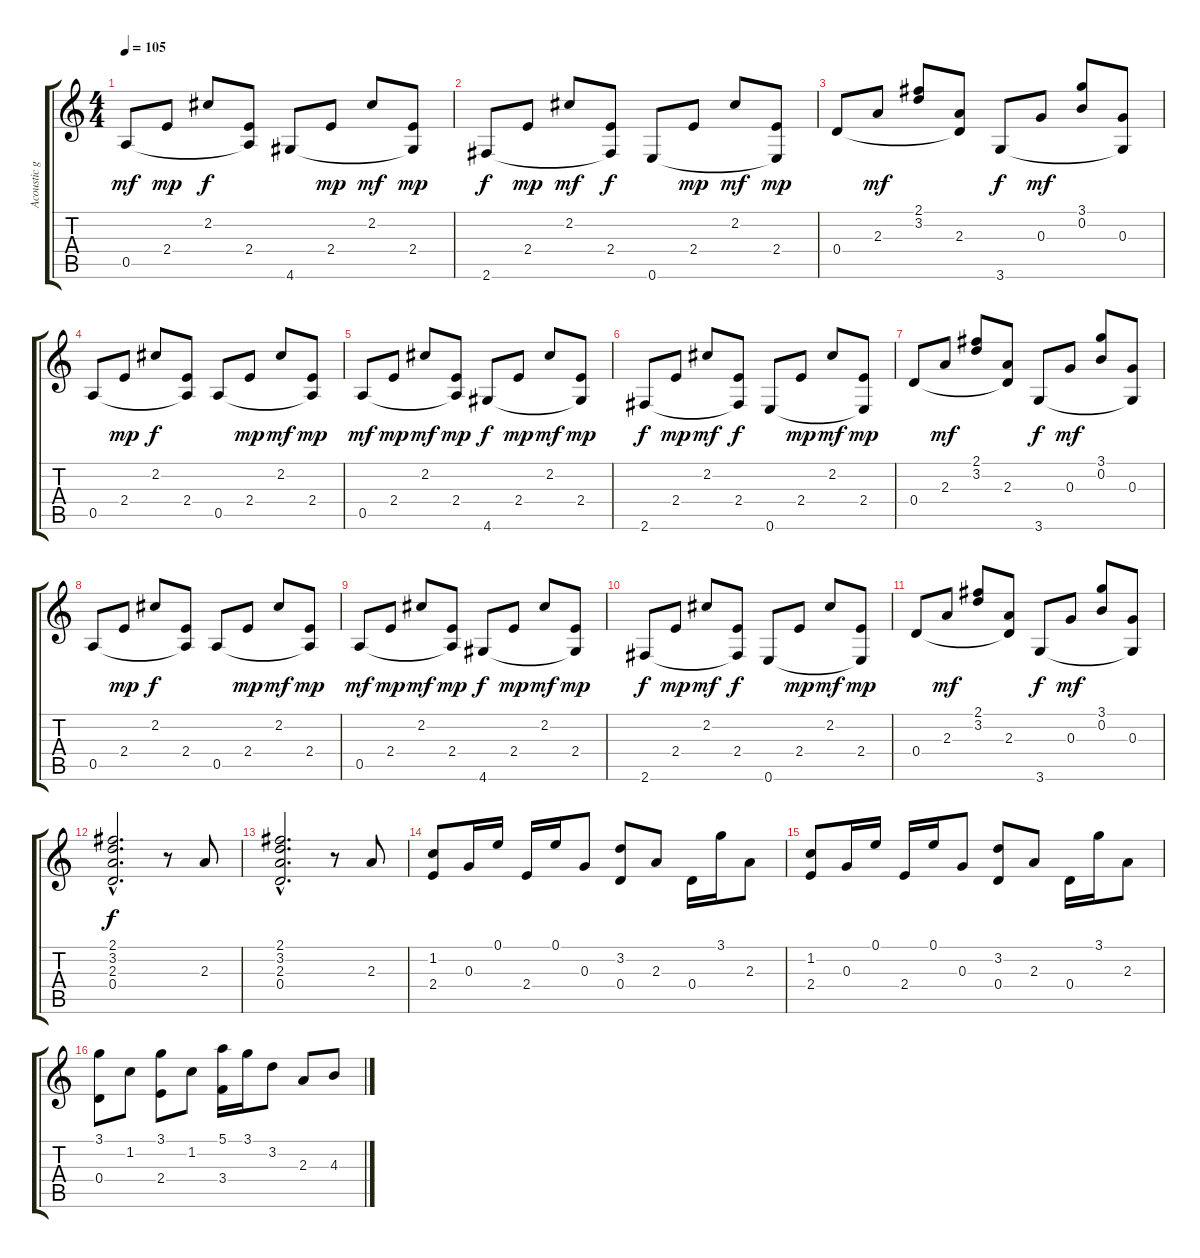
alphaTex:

\track ("Acoustic guitar" "Acoustic g") {instrument acousticguitarsteel}
\staff {score tabs}
\tuning (E4 B3 G3 D3 A2 E2) {hide}
\ts (4 4)
\tempo 105
\clef g2
\ks c
0.5.8{dy mf} 2.4.8{dy mp} 2.2.8{dy f} (2.4 0.5{t}).8 4.6.8 2.4.8{dy mp} 2.2.8{dy mf} (2.4 4.6{t}).8{dy mp} |
2.6.8{dy f} 2.4.8{dy mp} 2.2.8{dy mf} (2.4 2.6{t}).8{dy f} 0.6.8 2.4.8{dy mp} 2.2.8{dy mf} (2.4 0.6{t}).8{dy mp} |
0.4.8 2.3.8{dy mf} (2.1 3.2).8 (2.3 0.4{t}).8 3.6.8{dy f} 0.3.8{dy mf} (3.1 0.2).8 (0.3 3.6{t}).8 |
0.5.8 2.4.8{dy mp} 2.2.8{dy f} (2.4 0.5{t}).8 0.5.8 2.4.8{dy mp} 2.2.8{dy mf} (2.4 0.5{t}).8{dy mp} |
0.5.8{dy mf} 2.4.8{dy mp} 2.2.8{dy mf} (2.4 0.5{t}).8{dy mp} 4.6.8{dy f} 2.4.8{dy mp} 2.2.8{dy mf} (2.4 4.6{t}).8{dy mp} |
2.6.8{dy f} 2.4.8{dy mp} 2.2.8{dy mf} (2.4 2.6{t}).8{dy f} 0.6.8 2.4.8{dy mp} 2.2.8{dy mf} (2.4 0.6{t}).8{dy mp} |
0.4.8 2.3.8{dy mf} (2.1 3.2).8 (2.3 0.4{t}).8 3.6.8{dy f} 0.3.8{dy mf} (3.1 0.2).8 (0.3 3.6{t}).8 |
0.5.8 2.4.8{dy mp} 2.2.8{dy f} (2.4 0.5{t}).8 0.5.8 2.4.8{dy mp} 2.2.8{dy mf} (2.4 0.5{t}).8{dy mp} |
0.5.8{dy mf} 2.4.8{dy mp} 2.2.8{dy mf} (2.4 0.5{t}).8{dy mp} 4.6.8{dy f} 2.4.8{dy mp} 2.2.8{dy mf} (2.4 4.6{t}).8{dy mp} |
2.6.8{dy f} 2.4.8{dy mp} 2.2.8{dy mf} (2.4 2.6{t}).8{dy f} 0.6.8 2.4.8{dy mp} 2.2.8{dy mf} (2.4 0.6{t}).8{dy mp} |
0.4.8 2.3.8{dy mf} (2.1 3.2).8 (2.3 0.4{t}).8 3.6.8{dy f} 0.3.8{dy mf} (3.1 0.2).8 (0.3 3.6{t}).8 |
(2.1{hac} 3.2{hac} 2.3{hac} 0.4{hac}).2{d dy f} r.8 2.3.8 |
(2.1{hac} 3.2{hac} 2.3{hac} 0.4{hac}).2{d} r.8 2.3.8 |
(1.2 2.4).8 0.3.16 0.1.16 2.4.16 0.1.16 0.3.8 (3.2 0.4).8 2.3.8 0.4.16 3.1.16 2.3.8 |
(1.2 2.4).8 0.3.16 0.1.16 2.4.16 0.1.16 0.3.8 (3.2 0.4).8 2.3.8 0.4.16 3.1.16 2.3.8 |
(3.1 0.4).8 1.2.8 (3.1 2.4).8 1.2.8 (5.1 3.4).16 3.1.16 3.2.8 2.3.8 4.3.8
